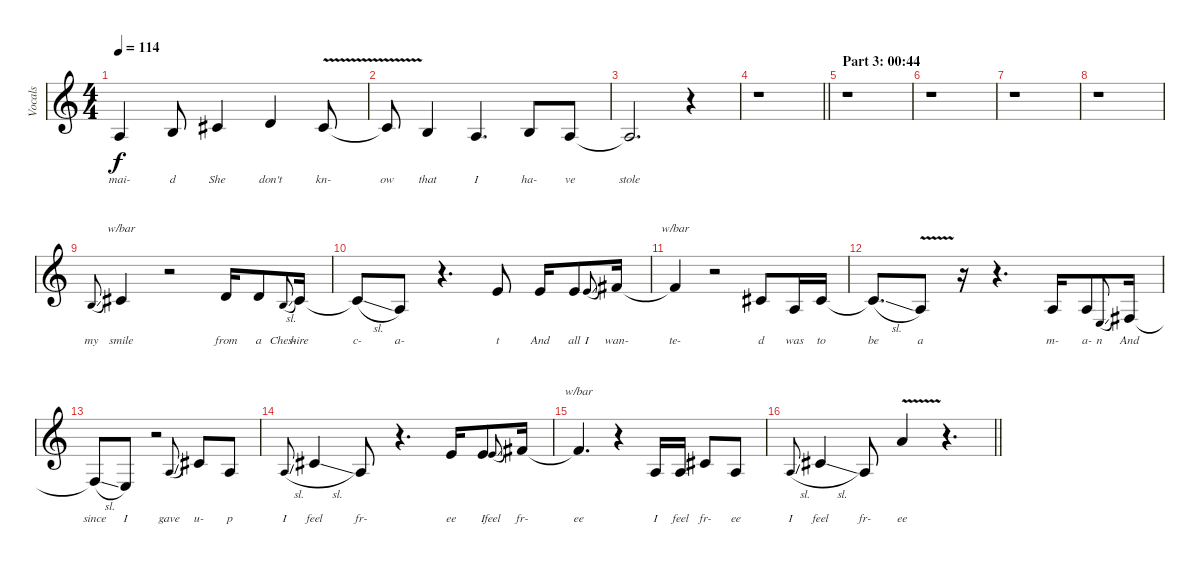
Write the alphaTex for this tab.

\track ("Vocals" "Vocals") {instrument tenorsax}
\staff {score}
\tuning (E4 B3 G3 D3 A2 E2) {hide}
\ts (4 4)
\tempo 114
\clef g2
\ks c
7.4.4{lyrics (0 "mai-") lyrics (1 "") lyrics (2 "") lyrics (3 "") lyrics (4 "") dy f} 9.4.8{lyrics (0 "d") lyrics (1 "") lyrics (2 "") lyrics (3 "") lyrics (4 "")} 11.4.4{lyrics (0 "She") lyrics (1 "") lyrics (2 "") lyrics (3 "") lyrics (4 "")} 12.4.4{lyrics (0 "don't") lyrics (1 "") lyrics (2 "") lyrics (3 "") lyrics (4 "")} 11.4{v}.8{lyrics (0 "kn-") lyrics (1 "") lyrics (2 "") lyrics (3 "") lyrics (4 "")} |
11.4{t}.8{lyrics (0 "ow") lyrics (1 "") lyrics (2 "") lyrics (3 "") lyrics (4 "")} 9.4.4{lyrics (0 "that") lyrics (1 "") lyrics (2 "") lyrics (3 "") lyrics (4 "")} 7.4.4{d lyrics (0 "I") lyrics (1 "") lyrics (2 "") lyrics (3 "") lyrics (4 "")} 9.4.8{lyrics (0 "ha-") lyrics (1 "") lyrics (2 "") lyrics (3 "") lyrics (4 "")} 7.4.8{lyrics (0 "ve") lyrics (1 "") lyrics (2 "") lyrics (3 "") lyrics (4 "")} |
7.4{t}.2{d lyrics (0 "stole") lyrics (1 "") lyrics (2 "") lyrics (3 "") lyrics (4 "")} r.4 |
\barLineRight lightlight
r.1 |
\section ("" "Part 3: 00:44")
r.1 |
r.1 |
r.1 |
r.1 |
9.4{sl}.8{lyrics (0 "my") lyrics (1 "") lyrics (2 "") lyrics (3 "") lyrics (4 "") gr onbeat} 11.4.4{tbe (custom default 0 0 30 0 60 -8) lyrics (0 "smile") lyrics (1 "") lyrics (2 "") lyrics (3 "") lyrics (4 "")} r.2 12.4.16{lyrics (0 "from") lyrics (1 "") lyrics (2 "") lyrics (3 "") lyrics (4 "")} 12.4.8{lyrics (0 "a") lyrics (1 "") lyrics (2 "") lyrics (3 "") lyrics (4 "")} 9.4{sl}.8{lyrics (0 "Ches-") lyrics (1 "") lyrics (2 "") lyrics (3 "") lyrics (4 "") gr onbeat} 11.4.16{lyrics (0 "hire") lyrics (1 "") lyrics (2 "") lyrics (3 "") lyrics (4 "")} |
11.4{sl t}.8{lyrics (0 "c-") lyrics (1 "") lyrics (2 "") lyrics (3 "") lyrics (4 "")} 7.4.8{lyrics (0 "a-") lyrics (1 "") lyrics (2 "") lyrics (3 "") lyrics (4 "")} r.4{d} 14.4.8{lyrics (0 "t") lyrics (1 "") lyrics (2 "") lyrics (3 "") lyrics (4 "")} 14.4.16{lyrics (0 "And") lyrics (1 "") lyrics (2 "") lyrics (3 "") lyrics (4 "")} 14.4.8{lyrics (0 "all") lyrics (1 "") lyrics (2 "") lyrics (3 "") lyrics (4 "")} 14.4{sl}.8{lyrics (0 "I") lyrics (1 "") lyrics (2 "") lyrics (3 "") lyrics (4 "") gr onbeat} 16.4.16{lyrics (0 "wan-") lyrics (1 "") lyrics (2 "") lyrics (3 "") lyrics (4 "")} |
16.4{t}.4{tbe (custom default 0 0 15 0 20 -4 45 -4 55 -10 60 -10) lyrics (0 "te-") lyrics (1 "") lyrics (2 "") lyrics (3 "") lyrics (4 "")} r.2 11.4.8{lyrics (0 "d") lyrics (1 "") lyrics (2 "") lyrics (3 "") lyrics (4 "")} 7.4.16{lyrics (0 "was") lyrics (1 "") lyrics (2 "") lyrics (3 "") lyrics (4 "")} 11.4.16{lyrics (0 "to") lyrics (1 "") lyrics (2 "") lyrics (3 "") lyrics (4 "")} |
11.4{sl t}.8{d lyrics (0 "be") lyrics (1 "") lyrics (2 "") lyrics (3 "") lyrics (4 "")} 7.4{v}.8{lyrics (0 "a") lyrics (1 "") lyrics (2 "") lyrics (3 "") lyrics (4 "")} r.16 r.4{d} 7.4.16{lyrics (0 "m-") lyrics (1 "") lyrics (2 "") lyrics (3 "") lyrics (4 "")} 7.4.8{lyrics (0 "a-") lyrics (1 "") lyrics (2 "") lyrics (3 "") lyrics (4 "")} 2.4{sl}.8{lyrics (0 "n") lyrics (1 "") lyrics (2 "") lyrics (3 "") lyrics (4 "") gr onbeat} 4.4.16{lyrics (0 "And") lyrics (1 "") lyrics (2 "") lyrics (3 "") lyrics (4 "")} |
4.4{sl t}.8{lyrics (0 "since") lyrics (1 "") lyrics (2 "") lyrics (3 "") lyrics (4 "")} 2.4.8{lyrics (0 "I") lyrics (1 "") lyrics (2 "") lyrics (3 "") lyrics (4 "")} r.2 7.4{sl}.8{lyrics (0 "gave") lyrics (1 "") lyrics (2 "") lyrics (3 "") lyrics (4 "") gr onbeat} 11.4.8{lyrics (0 "u-") lyrics (1 "") lyrics (2 "") lyrics (3 "") lyrics (4 "")} 7.4.8{lyrics (0 "p") lyrics (1 "") lyrics (2 "") lyrics (3 "") lyrics (4 "")} |
7.4{sl}.8{lyrics (0 "I") lyrics (1 "") lyrics (2 "") lyrics (3 "") lyrics (4 "") gr onbeat} 11.4{sl}.4{lyrics (0 "feel") lyrics (1 "") lyrics (2 "") lyrics (3 "") lyrics (4 "")} 7.4.8{lyrics (0 "fr-") lyrics (1 "") lyrics (2 "") lyrics (3 "") lyrics (4 "")} r.4{d} 14.4.16{lyrics (0 "ee") lyrics (1 "") lyrics (2 "") lyrics (3 "") lyrics (4 "")} 14.4.8{lyrics (0 "I") lyrics (1 "") lyrics (2 "") lyrics (3 "") lyrics (4 "")} 14.4{sl}.8{lyrics (0 "feel") lyrics (1 "") lyrics (2 "") lyrics (3 "") lyrics (4 "") gr onbeat} 16.4.16{lyrics (0 "fr-") lyrics (1 "") lyrics (2 "") lyrics (3 "") lyrics (4 "")} |
16.4{t}.4{d tbe (custom default 0 0 10 0 15 -4 40 -4 50 -10 60 -10) lyrics (0 "ee") lyrics (1 "") lyrics (2 "") lyrics (3 "") lyrics (4 "")} r.4 7.4.16{lyrics (0 "I") lyrics (1 "") lyrics (2 "") lyrics (3 "") lyrics (4 "")} 7.4.16{lyrics (0 "feel") lyrics (1 "") lyrics (2 "") lyrics (3 "") lyrics (4 "")} 11.4.8{lyrics (0 "fr-") lyrics (1 "") lyrics (2 "") lyrics (3 "") lyrics (4 "")} 7.4.8{lyrics (0 "ee") lyrics (1 "") lyrics (2 "") lyrics (3 "") lyrics (4 "")} |
\barLineRight lightlight
7.4{sl}.8{lyrics (0 "I") lyrics (1 "") lyrics (2 "") lyrics (3 "") lyrics (4 "") gr onbeat} 11.4{sl}.4{lyrics (0 "feel") lyrics (1 "") lyrics (2 "") lyrics (3 "") lyrics (4 "")} 7.4.8{lyrics (0 "fr-") lyrics (1 "") lyrics (2 "") lyrics (3 "") lyrics (4 "")} 10.2{v}.4{lyrics (0 "ee") lyrics (1 "") lyrics (2 "") lyrics (3 "") lyrics (4 "")} r.4{d}
